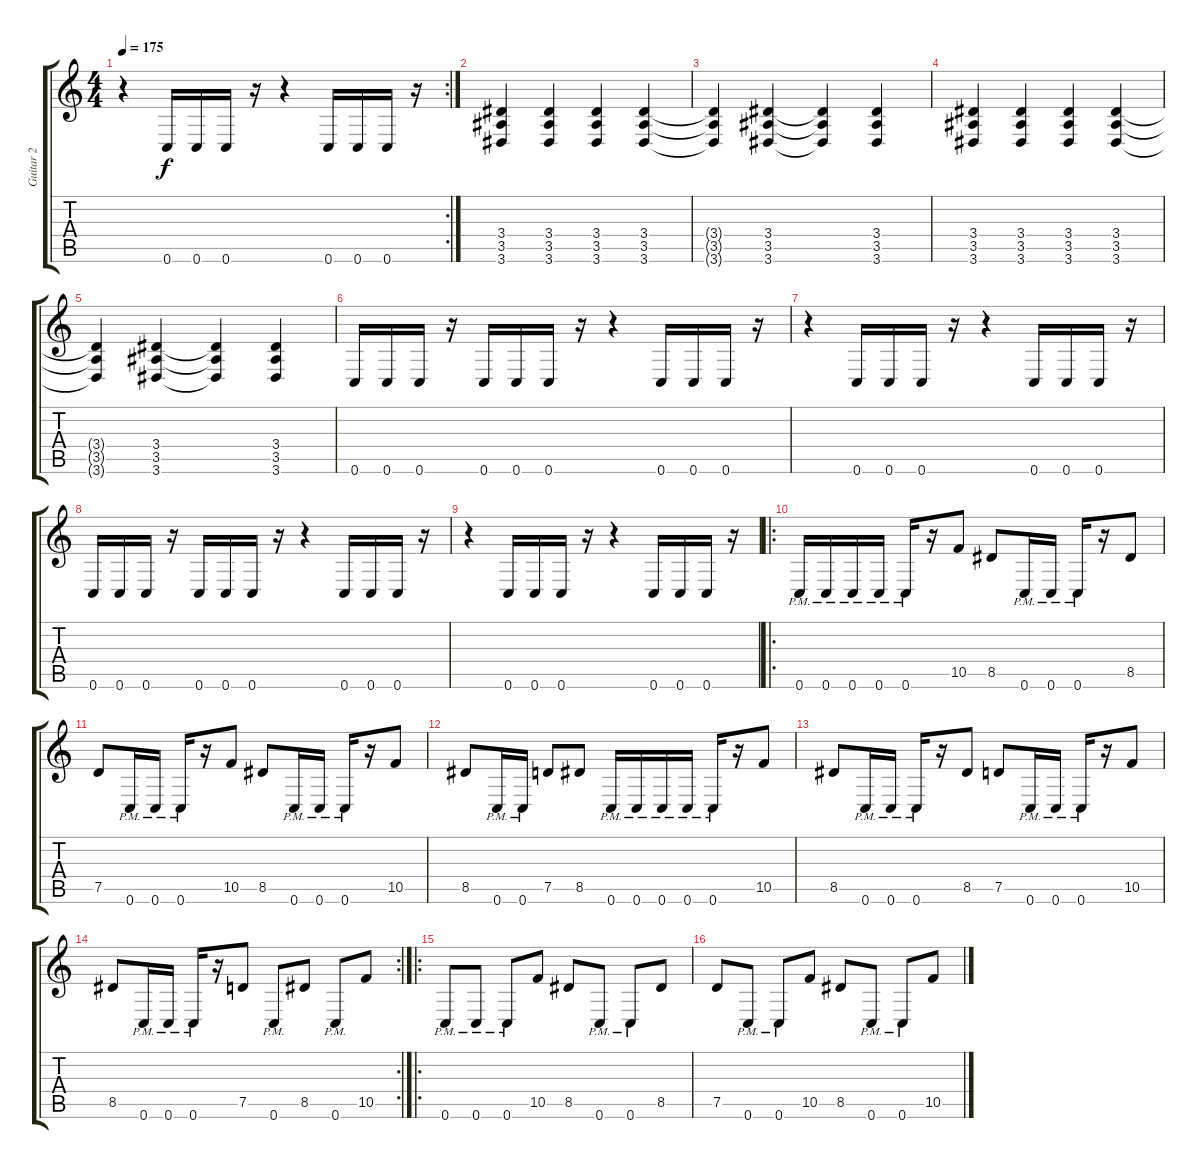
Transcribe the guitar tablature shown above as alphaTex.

\track ("Guitar 2" "Guitar 2") {instrument distortionguitar}
\staff {score tabs}
\tuning (D4 A3 F3 C3 G2 C2) {hide}
\rc 2
\ts (4 4)
\tempo 175
\clef g2
\ks c
r.4{dy f} 0.6.16 0.6.16 0.6.16 r.16 r.4 0.6.16 0.6.16 0.6.16 r.16 |
(3.4 3.5 3.6).4 (3.4 3.5 3.6).4 (3.4 3.5 3.6).4 (3.4 3.5 3.6).4 |
(3.4{t} 3.5{t} 3.6{t}).4 (3.4 3.5 3.6).4 (3.4{t} 3.5{t} 3.6{t}).4 (3.4 3.5 3.6).4 |
(3.4 3.5 3.6).4 (3.4 3.5 3.6).4 (3.4 3.5 3.6).4 (3.4 3.5 3.6).4 |
(3.4{t} 3.5{t} 3.6{t}).4 (3.4 3.5 3.6).4 (3.4{t} 3.5{t} 3.6{t}).4 (3.4 3.5 3.6).4 |
0.6.16 0.6.16 0.6.16 r.16 0.6.16 0.6.16 0.6.16 r.16 r.4 0.6.16 0.6.16 0.6.16 r.16 |
r.4 0.6.16 0.6.16 0.6.16 r.16 r.4 0.6.16 0.6.16 0.6.16 r.16 |
0.6.16 0.6.16 0.6.16 r.16 0.6.16 0.6.16 0.6.16 r.16 r.4 0.6.16 0.6.16 0.6.16 r.16 |
r.4 0.6.16 0.6.16 0.6.16 r.16 r.4 0.6.16 0.6.16 0.6.16 r.16 |
\ro
0.6{pm}.16 0.6{pm}.16 0.6{pm}.16 0.6{pm}.16 0.6{pm}.16 r.16 10.5.8 8.5.8 0.6{pm}.16 0.6{pm}.16 0.6{pm}.16 r.16 8.5.8 |
7.5.8 0.6{pm}.16 0.6{pm}.16 0.6{pm}.16 r.16 10.5.8 8.5.8 0.6{pm}.16 0.6{pm}.16 0.6{pm}.16 r.16 10.5.8 |
8.5.8 0.6{pm}.16 0.6{pm}.16 7.5.8 8.5.8 0.6{pm}.16 0.6{pm}.16 0.6{pm}.16 0.6{pm}.16 0.6{pm}.16 r.16 10.5.8 |
8.5.8 0.6{pm}.16 0.6{pm}.16 0.6{pm}.16 r.16 8.5.8 7.5.8 0.6{pm}.16 0.6{pm}.16 0.6{pm}.16 r.16 10.5.8 |
\rc 2
8.5.8 0.6{pm}.16 0.6{pm}.16 0.6{pm}.16 r.16 7.5.8 0.6{pm}.8 8.5.8 0.6{pm}.8 10.5.8 |
\ro
0.6{pm}.8 0.6{pm}.8 0.6{pm}.8 10.5.8 8.5.8 0.6{pm}.8 0.6{pm}.8 8.5.8 |
7.5.8 0.6{pm}.8 0.6{pm}.8 10.5.8 8.5.8 0.6{pm}.8 0.6{pm}.8 10.5.8
